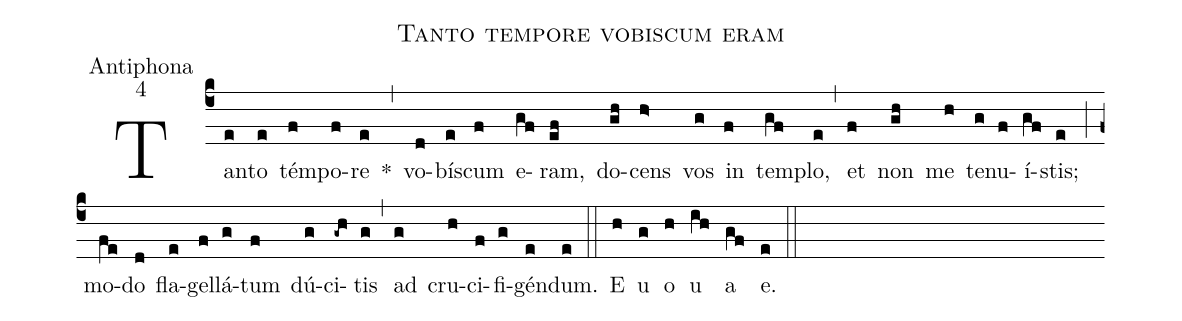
name:Tanto tempore vobiscum eram;
office-part:Antiphona;
mode:4;
%%
(c4)Tan(e)to(e) tém(f)po(f)re(e) *(,) vo(d)bí(e)scum(f) e(gf)ram,(ef) do(gh)cens(h>) vos(g) in(f) tem(gf)plo,(e) (,) et(f) non(gh) me(h) te(g)nu(f)í(gf)stis;(e) (;) mo(fe)do(d) fla(e)gel(f)lá(g)tum(f) dú(g)ci(-gh)tis(g) (,) ad(g) cru(h)ci(f)fi(g)gén(e)dum.(e) (::)
E(h) u(g) o(h) u(ih) a(gf) e.(e) (::)
